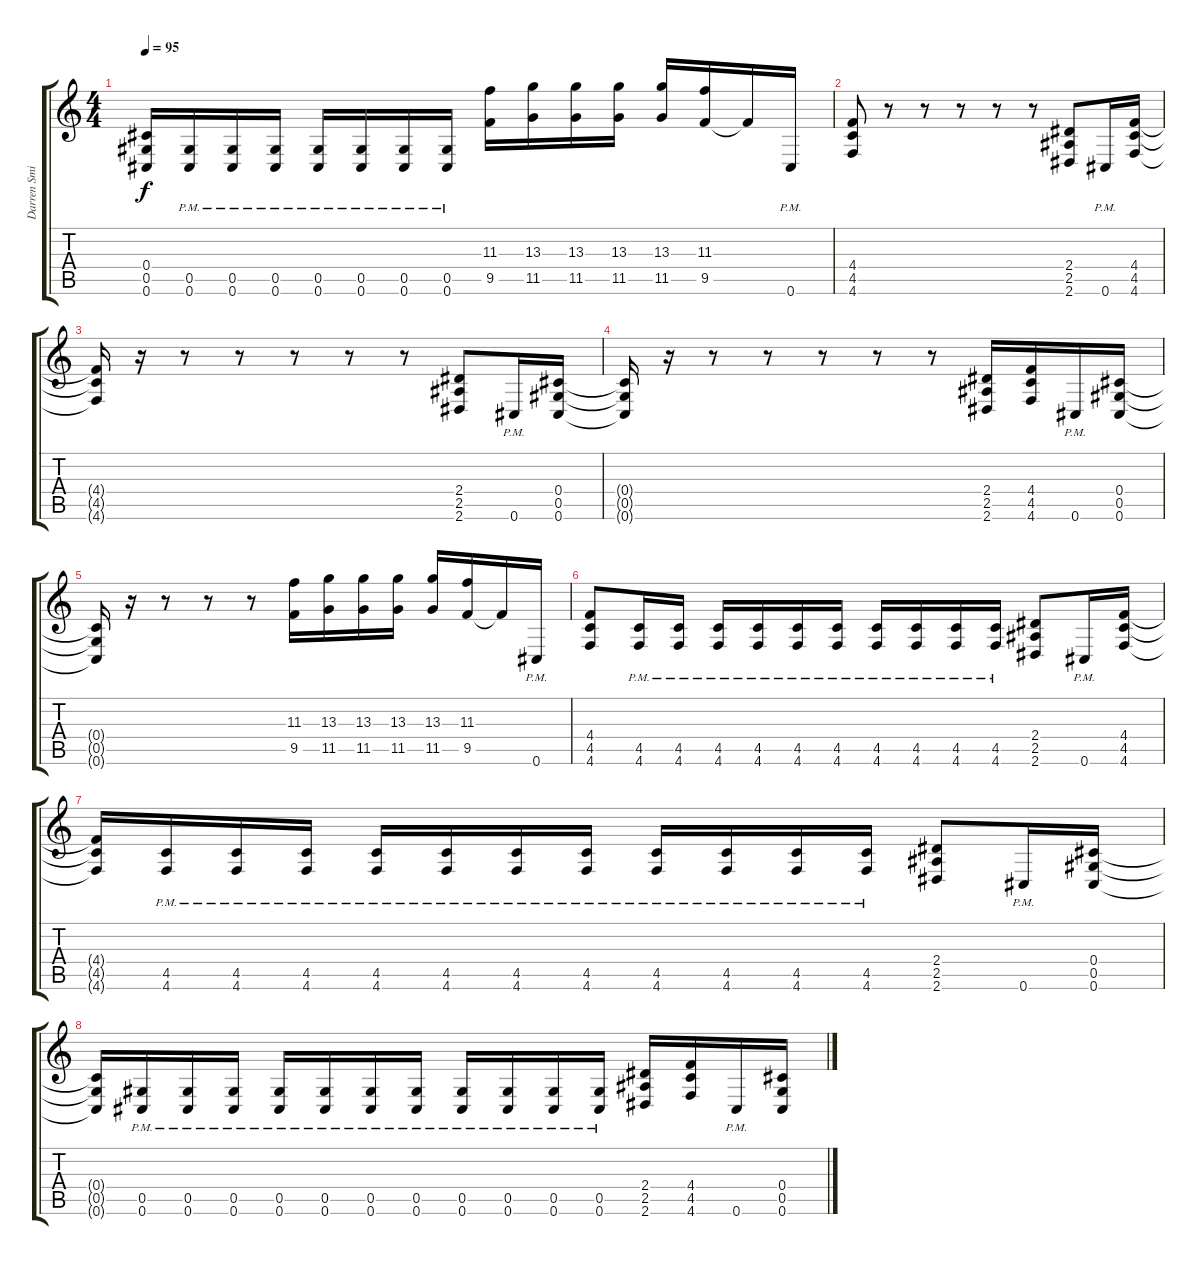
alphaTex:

\track ("Darren Smith" "Darren Smi") {instrument distortionguitar}
\staff {score tabs}
\tuning (Eb4 Bb3 Gb3 Db3 Ab2 Db2) {hide}
\ts (4 4)
\tempo 95
\clef g2
\ks c
(0.4{t} 0.5{t} 0.6{t}).16{dy f} (0.5{pm} 0.6{pm}).16 (0.5{pm} 0.6{pm}).16 (0.5{pm} 0.6{pm}).16 (0.5{pm} 0.6{pm}).16 (0.5{pm} 0.6{pm}).16 (0.5{pm} 0.6{pm}).16 (0.5{pm} 0.6{pm}).16 (11.3 9.5).16 (13.3 11.5).16 (13.3 11.5).16 (13.3 11.5).16 (13.3 11.5).16 (11.3 9.5).16 9.5{t}.16 0.6{pm}.16 |
(4.4 4.5 4.6).8 r.8 r.8 r.8 r.8 r.8 (2.4 2.5 2.6).8 0.6{pm}.16 (4.4 4.5 4.6).16 |
(4.4{t} 4.5{t} 4.6{t}).16 r.16 r.8 r.8 r.8 r.8 r.8 (2.4 2.5 2.6).8 0.6{pm}.16 (0.4 0.5 0.6).16 |
(0.4{t} 0.5{t} 0.6{t}).16 r.16 r.8 r.8 r.8 r.8 r.8 (2.4 2.5 2.6).16 (4.4 4.5 4.6).16 0.6{pm}.16 (0.4 0.5 0.6).16 |
(0.4{t} 0.5{t} 0.6{t}).16 r.16 r.8 r.8 r.8 (11.3 9.5).16 (13.3 11.5).16 (13.3 11.5).16 (13.3 11.5).16 (13.3 11.5).16 (11.3 9.5).16 9.5{t}.16 0.6{pm}.16 |
(4.4 4.5 4.6).8 (4.5{pm} 4.6{pm}).16 (4.5{pm} 4.6{pm}).16 (4.5{pm} 4.6{pm}).16 (4.5{pm} 4.6{pm}).16 (4.5{pm} 4.6{pm}).16 (4.5{pm} 4.6{pm}).16 (4.5{pm} 4.6{pm}).16 (4.5{pm} 4.6{pm}).16 (4.5{pm} 4.6{pm}).16 (4.5{pm} 4.6{pm}).16 (2.4 2.5 2.6).8 0.6{pm}.16 (4.4 4.5 4.6).16 |
(4.4{t} 4.5{t} 4.6{t}).16 (4.5{pm} 4.6{pm}).16 (4.5{pm} 4.6{pm}).16 (4.5{pm} 4.6{pm}).16 (4.5{pm} 4.6{pm}).16 (4.5{pm} 4.6{pm}).16 (4.5{pm} 4.6{pm}).16 (4.5{pm} 4.6{pm}).16 (4.5{pm} 4.6{pm}).16 (4.5{pm} 4.6{pm}).16 (4.5{pm} 4.6{pm}).16 (4.5{pm} 4.6{pm}).16 (2.4 2.5 2.6).8 0.6{pm}.16 (0.4 0.5 0.6).16 |
(0.4{t} 0.5{t} 0.6{t}).16 (0.5{pm} 0.6{pm}).16 (0.5{pm} 0.6{pm}).16 (0.5{pm} 0.6{pm}).16 (0.5{pm} 0.6{pm}).16 (0.5{pm} 0.6{pm}).16 (0.5{pm} 0.6{pm}).16 (0.5{pm} 0.6{pm}).16 (0.5{pm} 0.6{pm}).16 (0.5{pm} 0.6{pm}).16 (0.5{pm} 0.6{pm}).16 (0.5{pm} 0.6{pm}).16 (2.4 2.5 2.6).16 (4.4 4.5 4.6).16 0.6{pm}.16 (0.4 0.5 0.6).16
